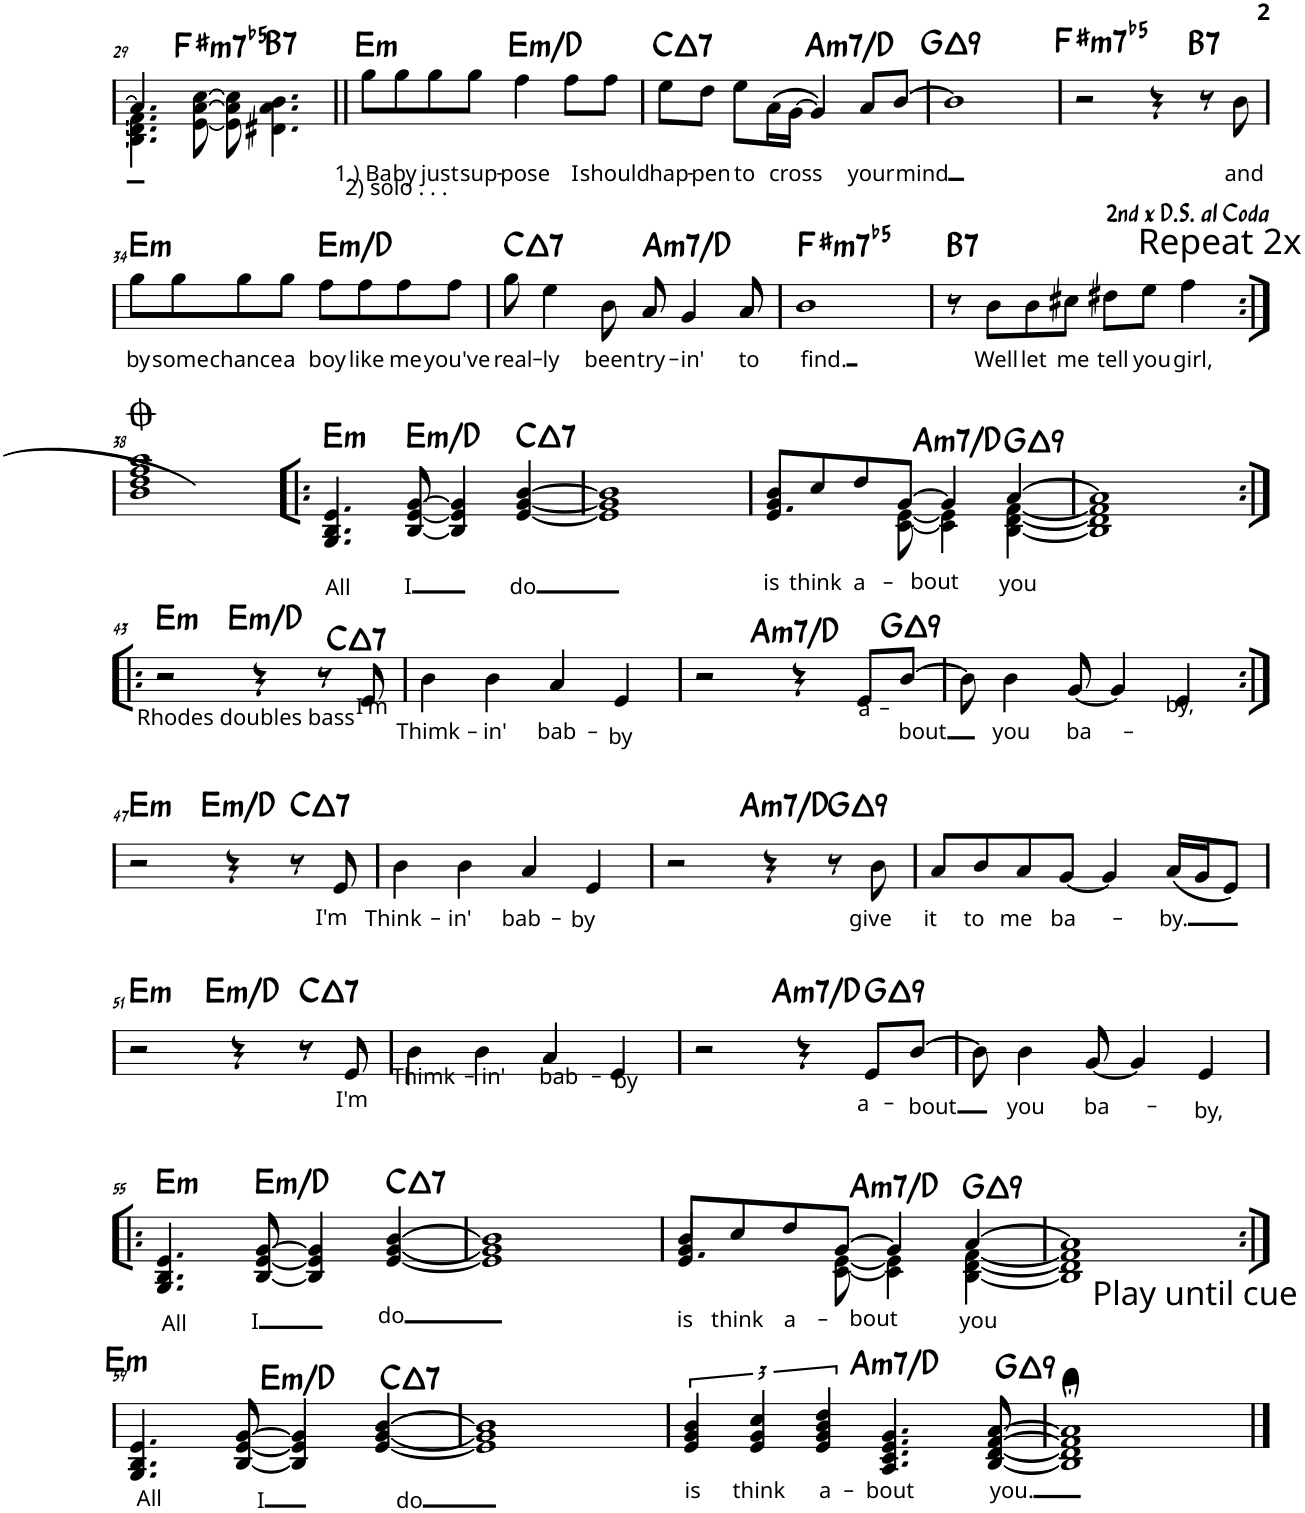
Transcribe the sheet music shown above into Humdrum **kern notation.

**kern	**text	**text	**harte
*part1	*part1	*part1	*part1
*staff1	*staff1	*staff1	*
*I"Piano	*	*	*
*I'Pno.	*	*	*
!!LO:PB:g=z
*clefG2	*	*	*
*k[f#]	*	*	*
*M4/4	*	*	*
=29	=29	=29	=29
*^	*	*	*
4.B\] 4.d\] 4.f#\]	4.a/]	.	.	.
!	!	!	!	!LO:H:kt=m7b5
[8e\ [8a\ [8cc\	2ryy	.	.	F#:hdim7
8e\] 8a\] 8cc\]	.	.	.	.
!	!	!	!	!LO:H:kt=7
4.d#X\ 4.a\ 4.b\	.	.	.	B:7
.	8ryy	.	.	.
=30||	=30||	=30||	=30||	=30||
!LO:TX:b:t=2) solo . . .	!	!	!	!
!	!	!LO:LY:b	!	!LO:H:kt=m
*v	*v	*	*	*
8gg\L	1.) Ba	.	E:min
!	!LO:LY:b	!	!
8gg\	by	.	.
!	!LO:LY:b	!	!
8gg\	just	.	.
!	!LO:LY:b	!	!
8gg\J	sup-	.	.
!	!LO:LY:b	!	!LO:H:kt=m
4ff#\	-pose	.	E:min/b7
!	!LO:LY:b	!	!
8ff#\L	I	.	.
!	!LO:LY:b	!	!
8ff#\J	should	.	.
=31	=31	=31	=31
!	!LO:LY:b	!	!LO:H:kt=7
8ee\L	hap-	.	C:maj7
!	!LO:LY:b	!	!
8dd\J	-pen	.	.
!	!LO:LY:b	!	!
8ee\L	to	.	.
!	!LO:LY:b	!	!
(16a\L	cross	.	.
[16g\JJ	.	.	.
!	!	!	!LO:H:kt=m7
4g/])	.	.	A:min7/4
!	!LO:LY:b	!	!
8a/L	your	.	.
!	!LO:LY:b	!	!
[8b/J	mind	.	.
=32	=32	=32	=32
!	!	!	!LO:H:kt=9
1b]	.	.	G:maj9
=33	=33	=33	=33
!	!	!	!LO:H:kt=m7b5
2r	.	.	F#:hdim7
!	!	!	!LO:H:kt=7
4r	.	.	B:7
8r	.	.	.
!	!LO:LY:b	!	!
8b\	and	.	.
!!LO:LB:g=z
=34	=34	=34	=34
!	!LO:LY:b	!	!LO:H:kt=m
8gg\L	by	.	E:min
!	!LO:LY:b	!	!
8gg\	some	.	.
!	!LO:LY:b	!	!
8gg\	chance	.	.
!	!LO:LY:b	!	!
8gg\J	a	.	.
!	!LO:LY:b	!	!LO:H:kt=m
8ff#\L	boy	.	E:min/b7
!	!LO:LY:b	!	!
8ff#\	like	.	.
!	!LO:LY:b	!	!
8ff#\	me	.	.
!	!LO:LY:b	!	!
8ff#\J	you've	.	.
=35	=35	=35	=35
!	!LO:LY:b	!	!LO:H:kt=7
8gg\	real-	.	C:maj7
!	!LO:LY:b	!	!
4ee\	-ly	.	.
!	!LO:LY:b	!	!
8b\	been	.	.
!	!LO:LY:b	!	!LO:H:kt=m7
8a/	try-	.	A:min7/4
!	!LO:LY:b	!	!
4g/	-in'	.	.
!	!LO:LY:b	!	!
8a/	to	.	.
=36	=36	=36	=36
!	!LO:LY:b	!	!LO:H:kt=m7b5
1b	find.	.	F#:hdim7
=37	=37	=37	=37
8r	.	.	B:7
!	!LO:LY:b	!	!
8b\L	Well	.	.
!	!LO:LY:b	!	!
8b\	let	.	.
!	!LO:LY:b	!	!
8cc#X\J	me	.	.
!	!LO:LY:b	!	!
8dd#X\L	tell	.	.
!	!LO:LY:b	!	!
8ee\J	you	.	.
!LO:TX:a:t=Repeat 2x	!	!	!
!	!LO:LY:b	!	!
4ff#\	girl,	.	.
!LO:TX:a:t=2nd x D.S. al Coda	!	!	!LO:H:kt=7
!!LO:LB:g=z
=38:|!	=38:|!	=38:|!	=38:|!
*^	*	*	*
(1b 1dd 1ff#	1aa	.	.	.
=39!|:	=39!|:	=39!|:	=39!|:	=39!|:
!	!	!	!LO:LY:b	!LO:H:kt=m
*v	*v	*	*	*
4.G/ 4.B/ 4.e/)	.	All	E:min
!	!	!LO:LY:b	!LO:H:kt=m
[8B/ [8e/ [8g/	.	I	E:min/b7
4B/] 4e/] 4g/]	.	.	.
!	!	!LO:LY:b	!LO:H:kt=7
[4e/ [4g/ [4b/	.	do	C:maj7
=40	=40	=40	=40
1e] 1g] 1b]	.	.	.
=41	=41	=41	=41
*^	*	*	*
!	!	!LO:LY:b	!	!
4.e/ 4.g/	8b/L	is	.	.
!	!	!LO:LY:b	!	!
.	8cc/	think	.	.
!	!	!LO:LY:b	!	!
.	8dd/	a-	.	.
!	!	!LO:LY:b	!	!LO:H:kt=m7
[8c\ [8e\	[8g/J	-bout	.	A:min7/4
4c\] 4e\]	4g/]	.	.	.
!	!	!LO:LY:b	!	!LO:H:kt=9
[4B\ [4d\ [4f#\	[4a/	you	.	G:maj9
=42	=42	=42	=42	=42
1B] 1d] 1f#]	1a]	.	.	.
!!LO:LB:g=z	!!
=43:|!|:	=43:|!|:	=43:|!|:	=43:|!|:	=43:|!|:
!LO:TX:b:t=Rhodes doubles bass	!	!	!	!LO:H:kt=m
2r	4.ryy	.	.	E:min
!	!	!	!	!LO:H:kt=m
.	2ryy	.	.	E:min/b7
4r	.	.	.	.
!	!	!	!	!LO:H:kt=7
8r	.	.	.	C:maj7
!	!	!LO:LY:b	!	!
8e/	8ryy	I'm	.	.
=44	=44	=44	=44	=44
!	!	!LO:LY:b	!	!
*v	*v	*	*	*
4b\	Thimk-	.	.
!	!LO:LY:b	!	!
4b\	-in'	.	.
!	!LO:LY:b	!	!
4a/	bab-	.	.
!	!LO:LY:b	!	!
4e/	-by	.	.
=45	=45	=45	=45
*^	*	*	*
2r	4.ryy	.	.	.
!	!	!	!	!LO:H:kt=m7
.	2ryy	.	.	A:min7/4
4r	.	.	.	.
!	!	!LO:LY:b	!	!LO:H:kt=9
8e/L	.	a-	.	G:maj9
!	!	!LO:LY:b	!	!
[8b/J	8ryy	-bout	.	.
*v	*v	*	*	*
=46	=46	=46	=46
8b\]	.	.	.
!	!LO:LY:b	!	!
4b\	you	.	.
!	!LO:LY:b	!	!
[8g/	-ba-	.	.
4g/]	.	.	.
!	!LO:LY:b	!	!
4e/	-by,	.	.
!!LO:LB:g=z
=47:|!	=47:|!	=47:|!	=47:|!
!	!	!	!LO:H:kt=m
*^	*	*	*
2r	4.ryy	.	.	E:min
!	!	!	!	!LO:H:kt=m
.	2ryy	.	.	E:min/b7
4r	.	.	.	.
!	!	!	!	!LO:H:kt=7
8r	.	.	.	C:maj7
!	!	!LO:LY:b	!	!
8e/	8ryy	I'm	.	.
=48	=48	=48	=48	=48
!	!	!LO:LY:b	!	!
*v	*v	*	*	*
4b\	Think-	.	.
!	!LO:LY:b	!	!
4b\	-in'	.	.
!	!LO:LY:b	!	!
4a/	bab-	.	.
!	!LO:LY:b	!	!
4e/	-by	.	.
=49	=49	=49	=49
*^	*	*	*
2r	4.ryy	.	.	.
!	!	!	!	!LO:H:kt=m7
.	2ryy	.	.	A:min7/4
4r	.	.	.	.
!	!	!	!	!LO:H:kt=9
8r	.	.	.	G:maj9
!	!	!LO:LY:b	!	!
8b\	8ryy	give	.	.
=50	=50	=50	=50	=50
!	!	!LO:LY:b	!	!
*v	*v	*	*	*
8a/L	it	.	.
!	!LO:LY:b	!	!
8b/	to	.	.
!	!LO:LY:b	!	!
8a/	me	.	.
!	!LO:LY:b	!	!
[8g/J	ba-	.	.
4g/]	.	.	.
!	!LO:LY:b	!	!
(16a/LL	-by.	.	.
16g/J	.	.	.
8e/J)	.	.	.
!!LO:LB:g=z
=51	=51	=51	=51
!	!	!	!LO:H:kt=m
*^	*	*	*
2r	4.ryy	.	.	E:min
!	!	!	!	!LO:H:kt=m
.	2ryy	.	.	E:min/b7
4r	.	.	.	.
!	!	!	!	!LO:H:kt=7
8r	.	.	.	C:maj7
!	!	!LO:LY:b	!	!
8e/	8ryy	I'm	.	.
=52	=52	=52	=52	=52
!	!	!LO:LY:b	!	!
*v	*v	*	*	*
4b\	Thimk-	.	.
!	!LO:LY:b	!	!
4b\	-in'	.	.
!	!LO:LY:b	!	!
4a/	bab-	.	.
!	!LO:LY:b	!	!
4e/	-by	.	.
=53	=53	=53	=53
*^	*	*	*
2r	4.ryy	.	.	.
!	!	!	!	!LO:H:kt=m7
.	2ryy	.	.	A:min7/4
4r	.	.	.	.
!	!	!LO:LY:b	!	!LO:H:kt=9
8e/L	.	a-	.	G:maj9
!	!	!LO:LY:b	!	!
[8b/J	8ryy	-bout	.	.
*v	*v	*	*	*
=54	=54	=54	=54
8b\]	.	.	.
!	!LO:LY:b	!	!
4b\	you	.	.
!	!LO:LY:b	!	!
[8g/	-ba-	.	.
4g/]	.	.	.
!	!LO:LY:b	!	!
4e/	-by,	.	.
!!LO:LB:g=z
=55!|:	=55!|:	=55!|:	=55!|:
!	!	!LO:LY:b	!LO:H:kt=m
4.G/ 4.B/ 4.e/	.	All	E:min
!	!	!LO:LY:b	!LO:H:kt=m
[8B/ [8e/ [8g/	.	I	E:min/b7
4B/] 4e/] 4g/]	.	.	.
!	!	!LO:LY:b	!LO:H:kt=7
[4e/ [4g/ [4b/	.	do	C:maj7
=56	=56	=56	=56
1e] 1g] 1b]	.	.	.
=57	=57	=57	=57
*^	*	*	*
!	!	!LO:LY:b	!	!
4.e/ 4.g/	8b/L	is	.	.
!	!	!LO:LY:b	!	!
.	8cc/	think	.	.
!	!	!LO:LY:b	!	!
.	8dd/	a-	.	.
!	!	!LO:LY:b	!	!LO:H:kt=m7
[8c\ [8e\	[8g/J	-bout	.	A:min7/4
4c\] 4e\]	4g/]	.	.	.
!	!	!LO:LY:b	!	!LO:H:kt=9
[4B\ [4d\ [4f#\	[4a/	you	.	G:maj9
=58	=58	=58	=58	=58
!LO:TX:b:t=Play until cue	!	!	!	!
1B] 1d] 1f#]	1a]	.	.	.
!!LO:LB:g=z	!!
=59:|!	=59:|!	=59:|!	=59:|!	=59:|!
!	!	!	!LO:LY:b	!LO:H:kt=m
*v	*v	*	*	*
4.G/ 4.B/ 4.e/	.	All	E:min
!	!	!LO:LY:b	!LO:H:kt=m
[8B/ [8e/ [8g/	.	I	E:min/b7
4B/] 4e/] 4g/]	.	.	.
!	!	!LO:LY:b	!LO:H:kt=7
[4e/ [4g/ [4b/	.	do	C:maj7
=60	=60	=60	=60
1e] 1g] 1b]	.	.	.
=61	=61	=61	=61
!	!LO:LY:b	!	!
*^	*	*	*
*	*^	*	*	*
6e/ 6g/ 6b/	4.ryy	2.ryy	is	.	.
!	!	!	!LO:LY:b	!	!
6e/ 6g/ 6cc/	.	.	think	.	.
!	!	!	!LO:LY:b	!	!
6e/ 6g/ 6b/ 6dd/	.	.	a-	.	.
!	!	!	!	!	!LO:H:kt=m7
.	2ryy	.	.	.	A:min7/4
!	!	!	!LO:LY:b	!	!
4.A/ 4.c/ 4.e/ 4.g/	.	.	-bout	.	.
!	!	!	!	!	!LO:H:kt=9
.	.	4ryy	.	.	G:maj9
!	!	!	!LO:LY:b	!	!
[8B/ [8d/ [8f#/ [8a/	8ryy	.	you.	.	.
*v	*v	*v	*	*	*
=62	=62	=62	=62
1B];< 1d];< 1f#];< 1a];<	.	.	.
==	==	==	==
*-	*-	*-	*-
